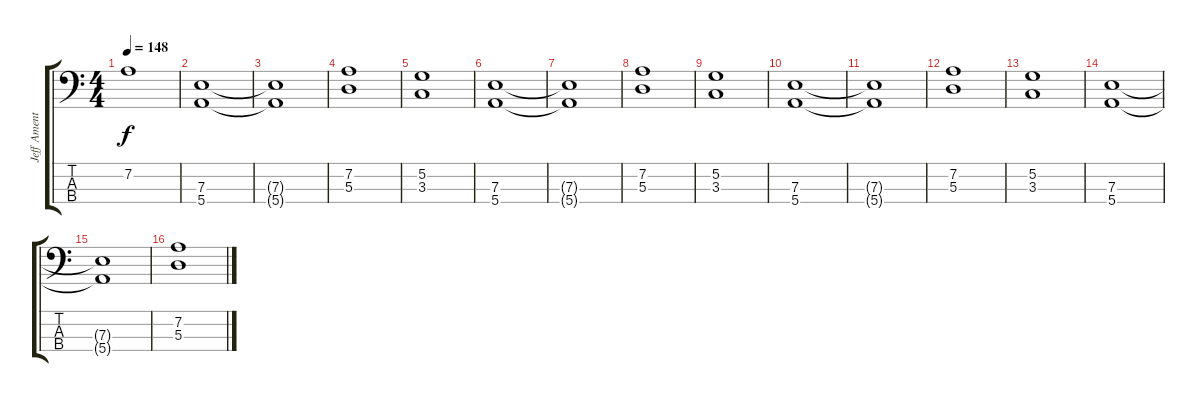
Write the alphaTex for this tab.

\track ("Jeff Ament" "Jeff Ament") {instrument electricbassfinger}
\staff {score tabs}
\tuning (G2 D2 A1 E1) {hide}
\ts (4 4)
\tempo 148
\clef f4
\ks c
7.2{t}.1{dy f} |
(7.3 5.4).1 |
(7.3{t} 5.4{t}).1 |
(7.2 5.3).1 |
(5.2 3.3).1 |
(7.3 5.4).1 |
(7.3{t} 5.4{t}).1 |
(7.2 5.3).1 |
(5.2 3.3).1 |
(7.3 5.4).1 |
(7.3{t} 5.4{t}).1 |
(7.2 5.3).1 |
(5.2 3.3).1 |
(7.3 5.4).1 |
(7.3{t} 5.4{t}).1 |
(7.2 5.3).1
